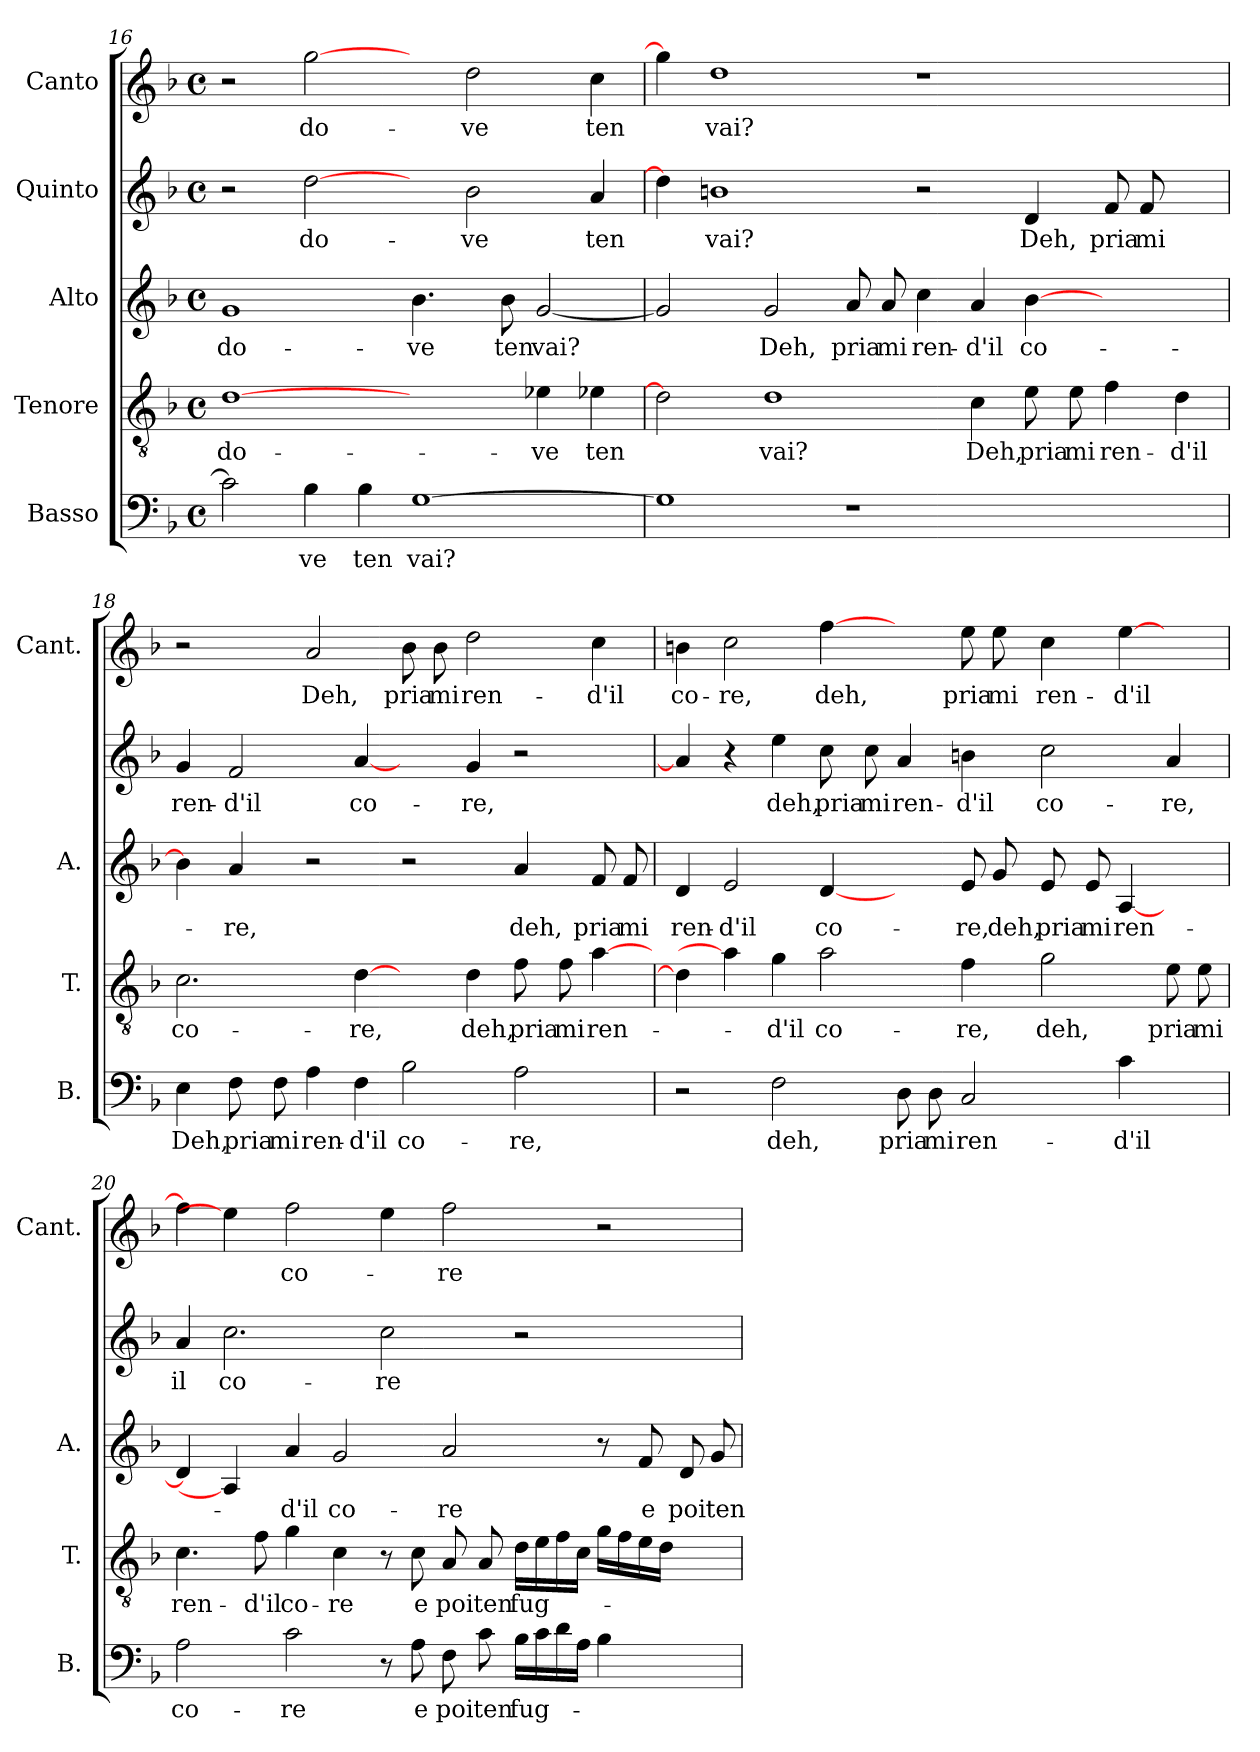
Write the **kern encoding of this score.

**kern	**text	**kern	**text	**kern	**text	**kern	**text	**kern	**text
*part5	*part5	*part4	*part4	*part3	*part3	*part2	*part2	*part1	*part1
*staff5	*staff5	*staff4	*staff4	*staff3	*staff3	*staff2	*staff2	*staff1	*staff1
*I"Basso	*	*I"Tenore	*	*I"Alto	*	*I"Quinto	*	*I"Canto	*
*I'B.	*	*I'T.	*	*I'A.	*	*	*	*I'Cant.	*
*clefF4	*	*clefGv2	*	*clefG2	*	*clefG2	*	*clefG2	*
*k[b-]	*	*k[b-]	*	*k[b-]	*	*k[b-]	*	*k[b-]	*
*F:	*	*F:	*	*F:	*	*F:	*	*F:	*
*M4/4	*	*M4/4	*	*M4/4	*	*M4/4	*	*M4/4	*
*met(c)	*	*met(c)	*	*met(c)	*	*met(c)	*	*met(c)	*
=16	=16	=16	=16	=16	=16	=16	=16	=16	=16
2c\]	.	[1d\	do-	1g/	do-	2r	.	2r	.
4B-\	-ve	.	.	.	.	[2dd\	do-	[2gg\	do-
4B-\	ten	.	.	.	.	.	.	.	.
[1G\	vai?	2ryy	.	4.b-\	-ve	4ryy	.	4ryy	.
.	.	.	.	.	.	2b-\	-ve	2dd\	-ve
.	.	.	.	8b-\	ten	.	.	.	.
.	.	4e-X\	-ve	[2g/	vai?	.	.	.	.
.	.	4e-X\	ten	.	.	4a/	ten	4cc\	ten
=17	=17	=17	=17	=17	=17	=17	=17	=17	=17
1G\]	.	2d\]	.	2g/]	.	4dd\]	.	4gg\]	.
.	.	.	.	.	.	1bn\	vai?	1dd\	vai?
.	.	1d\	vai?	2g/	Deh,	.	.	.	.
1r	.	.	.	8a/	pria	.	.	.	.
.	.	.	.	8a/	mi	.	.	.	.
.	.	.	.	4cc\	ren-	2r	.	1r	.
.	.	4c\	Deh,	4a/	-d'il	.	.	.	.
.	.	8e\	pria	[4b-\	co-	4d/	Deh,	.	.
.	.	8e\	mi	.	.	.	.	.	.
2ryy	.	4f\	ren-	2ryy	.	8f/	pria	.	.
.	.	.	.	.	.	8f/	mi	.	.
.	.	4d\	-d'il	.	.	4ryy	.	4ryy	.
=18	=18	=18	=18	=18	=18	=18	=18	=18	=18
4E\	Deh,	2.c\	co-	4b-\]	.	4g/	ren-	2r	.
8F\	pria	.	.	4a/	-re,	2f/	-d'il	.	.
8F\	mi	.	.	.	.	.	.	.	.
4A\	ren-	.	.	2r	.	.	.	2a/	Deh,
4F\	-d'il	[4d\	-re,	.	.	[4a/	co-	.	.
2B-\	co-	4ryy	.	2r	.	4ryy	.	8b-\	pria
.	.	.	.	.	.	.	.	8b-\	mi
.	.	4d\	deh,	.	.	4g/	-re,	2dd\	ren-
2A\	-re,	8f\	pria	4a/	deh,	2r	.	.	.
.	.	8f\	mi	.	.	.	.	.	.
.	.	[4a\	ren-	8f/	pria	.	.	4cc\	-d'il
.	.	.	.	8f/	mi	.	.	.	.
=19	=19	=19	=19	=19	=19	=19	=19	=19	=19
2r	.	4d\]	.	4d/	ren-	4a/]	.	4bn\	co-
.	.	4a\]	.	2e/	-d'il	4r	.	2cc\	-re,
2F\	deh,	4g\	-d'il	.	.	4ee\	deh,	.	.
.	.	2a\	co-	[4d/	co-	8cc\	pria	[4ff\	deh,
.	.	.	.	.	.	8cc\	mi	.	.
8D\	pria	.	.	4ryy	.	4a/	ren-	4ryy	.
8D\	mi	.	.	.	.	.	.	.	.
2C/	ren-	4f\	-re,	8e/	-re,	4bn\	-d'il	8ee\	pria
.	.	.	.	8g/	deh,	.	.	8ee\	mi
.	.	2g\	deh,	8e/	pria	2cc\	co-	4cc\	ren-
.	.	.	.	8e/	mi	.	.	.	.
4c\	-d'il	.	.	[4A/	ren-	.	.	[4ee\	-d'il
4ryy	.	8e\	pria	4ryy	.	4a/	-re,	4ryy	.
.	.	8e\	mi	.	.	.	.	.	.
=20	=20	=20	=20	=20	=20	=20	=20	=20	=20
2A\	co-	4.c\	ren-	4d/]	.	4a/	il	4ff\]	.
.	.	.	.	4A/]	.	2.cc\	co-	4ee\]	.
.	.	8f\	-d'il	.	.	.	.	.	.
2c\	-re	4g\	co-	4a/	-d'il	.	.	2ff\	co-
.	.	4c\	-re	2g/	co-	.	.	.	.
8r	.	8r	.	.	.	2cc\	-re	4ee\	.
8A\	e	8c\	e	.	.	.	.	.	.
8F\	poi	8A/	poi	2a/	-re	.	.	2ff\	-re
8c\	ten	8A/	ten	.	.	.	.	.	.
16B-\LL	fug-	16d\LL	fug-	.	.	2r	.	.	.
16c\	.	16e\	.	.	.	.	.	.	.
16d\	.	16f\	.	.	.	.	.	.	.
16A\JJ	.	16c\JJ	.	.	.	.	.	.	.
4B-\	.	16g\LL	.	8r	.	.	.	2r	.
.	.	16f\	.	.	.	.	.	.	.
.	.	16e\	.	8f/	e	.	.	.	.
.	.	16d\JJ	.	.	.	.	.	.	.
4ryy	.	4ryy	.	8d/	poi	4ryy	.	.	.
.	.	.	.	8g/	ten	.	.	.	.
=	=	=	=	=	=	=	=	=	=
*-	*-	*-	*-	*-	*-	*-	*-	*-	*-
